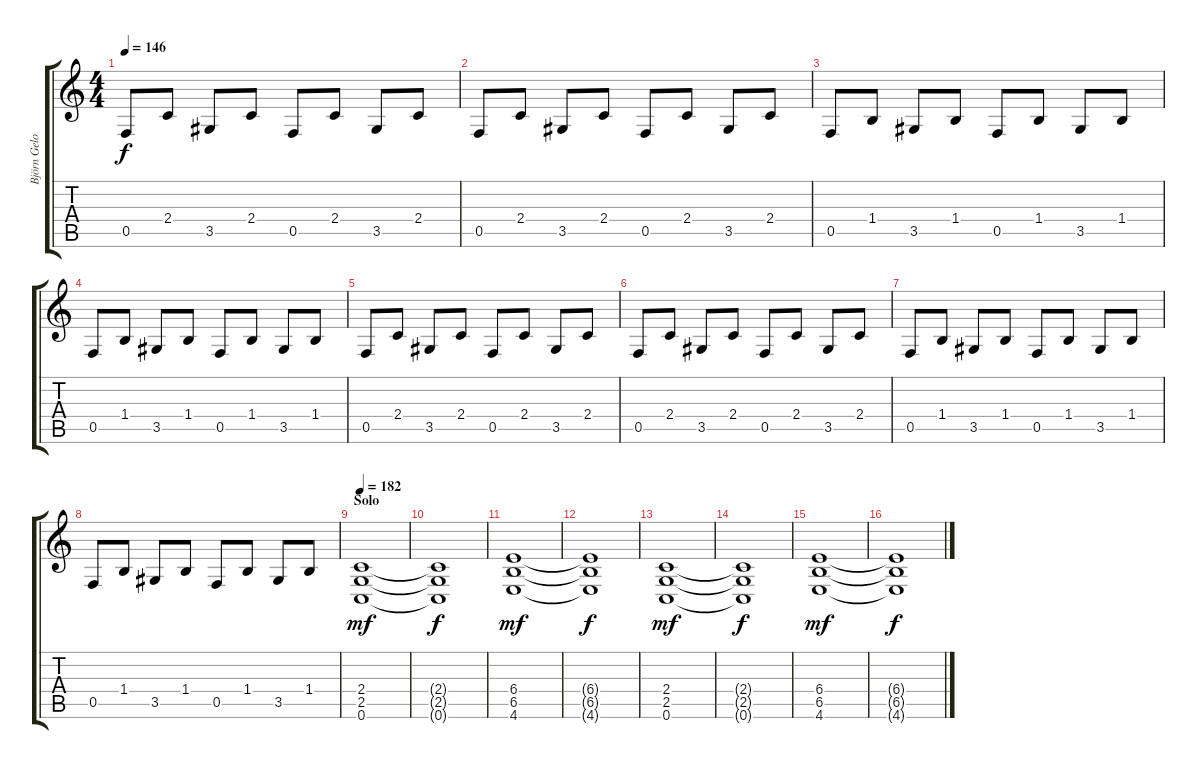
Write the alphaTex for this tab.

\track ("Björn Gelotte" "Björn Gelo") {instrument distortionguitar}
\staff {score tabs}
\tuning (C4 G3 Eb3 Bb2 F2 C2) {hide}
\ts (4 4)
\tempo 146
\clef g2
\ks c
0.5.8{dy f} 2.4.8 3.5.8 2.4.8 0.5.8 2.4.8 3.5.8 2.4.8 |
0.5.8 2.4.8 3.5.8 2.4.8 0.5.8 2.4.8 3.5.8 2.4.8 |
0.5.8 1.4.8 3.5.8 1.4.8 0.5.8 1.4.8 3.5.8 1.4.8 |
0.5.8 1.4.8 3.5.8 1.4.8 0.5.8 1.4.8 3.5.8 1.4.8 |
0.5.8 2.4.8 3.5.8 2.4.8 0.5.8 2.4.8 3.5.8 2.4.8 |
0.5.8 2.4.8 3.5.8 2.4.8 0.5.8 2.4.8 3.5.8 2.4.8 |
0.5.8 1.4.8 3.5.8 1.4.8 0.5.8 1.4.8 3.5.8 1.4.8 |
0.5.8 1.4.8 3.5.8 1.4.8 0.5.8 1.4.8 3.5.8 1.4.8 |
\section ("" "Solo")
\tempo 182
(2.4 2.5 0.6).1{dy mf} |
(2.4{t} 2.5{t} 0.6{t}).1{dy f} |
(6.4 6.5 4.6).1{dy mf} |
(6.4{t} 6.5{t} 4.6{t}).1{dy f} |
(2.4 2.5 0.6).1{dy mf} |
(2.4{t} 2.5{t} 0.6{t}).1{dy f} |
(6.4 6.5 4.6).1{dy mf} |
(6.4{t} 6.5{t} 4.6{t}).1{dy f}
